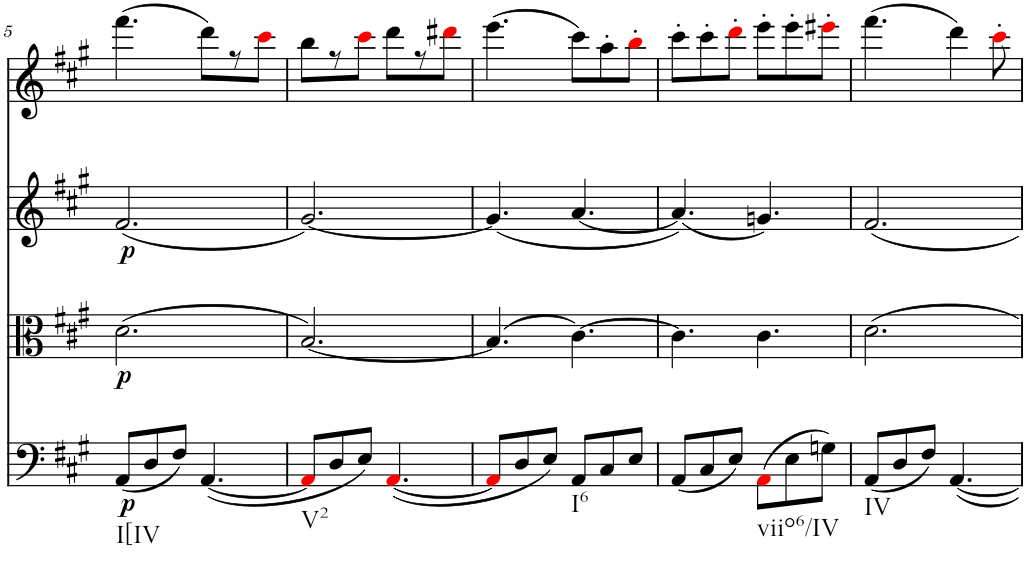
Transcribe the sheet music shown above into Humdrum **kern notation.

**kern	**dynam	**kern	**dynam	**kern	**dynam	**kern
*part4	*part4	*part3	*part3	*part2	*part2	*part1
*staff4	*staff4	*staff3	*staff3	*staff2	*staff2	*staff1
*I"Violoncello	*	*I"Viola	*	*I"Violin 2	*	*I"Violin 1
*I'Vc	*	*I'Vla	*	*I'Vln	*	*I'Vln
!!LO:PB:g=z
*clefF4	*	*clefC3	*	*clefG2	*	*clefG2
*k[f#c#g#]	*	*k[f#c#g#]	*	*k[f#c#g#]	*	*k[f#c#g#]
*A:	*	*A:	*	*A:	*	*A:
*M6/8	*	*M6/8	*	*M6/8	*	*M6/8
=5	=5	=5	=5	=5	=5	=5
!LO:TX:b:t=I[IV	!	!	!	!	!	!
!	!LO:DY:b	!	!LO:DY:b	!	!LO:DY:b	!
(8AA/L	p	(2.d\	p	(2.f#/	p	(4.fff#\
8D/	.	.	.	.	.	.
8F#/J)	.	.	.	.	.	.
([4.AA/	.	.	.	.	.	8ddd\L)
.	.	.	.	.	.	8r
.	.	.	.	.	.	8ccc#i\J
=6	=6	=6	=6	=6	=6	=6
!LO:TX:b:t=V2	!	!	!	!	!	!
8AAi/L]	.	[2.B/)	.	[2.g#/)	.	8bb\L
8D/	.	.	.	.	.	8r
8E/J)	.	.	.	.	.	8ccc#i\J
([4.AAi/	.	.	.	.	.	8ddd\L
.	.	.	.	.	.	8r
.	.	.	.	.	.	8ddd#Xi\J
=7	=7	=7	=7	=7	=7	=7
8AAi/L]	.	(4.B/]	.	(4.g#/]	.	(4.eee\
8D/	.	.	.	.	.	.
8E/J)	.	.	.	.	.	.
!LO:TX:b:t=I6	!	!	!	!	!	!
8AA/L	.	[4.c#\)	.	[4.a/	.	8ccc#\L)
8C#/	.	.	.	.	.	8aa'\
8E/J	.	.	.	.	.	8bb'i\J
=8	=8	=8	=8	=8	=8	=8
(8AA/L	.	4.c#\]	.	(4.a/])	.	8ccc#'\L
8C#/	.	.	.	.	.	8ccc#'\
8E/J)	.	.	.	.	.	8ddd'i\J
!LO:TX:b:t=viio6/IV	!	!	!	!	!	!
(8AAi\L	.	4.c#\	.	4.gn/)	.	8eee'\L
8E\	.	.	.	.	.	8eee'\
8Gn\J)	.	.	.	.	.	8eee#X'i\J
=9	=9	=9	=9	=9	=9	=9
!LO:TX:b:t=IV	!	!	!	!	!	!
(8AA/L	.	2.d\	.	2.f#/	.	(4.fff#\
8D/	.	.	.	.	.	.
8F#/J)	.	.	.	.	.	.
[4.AA/	.	.	.	.	.	4ddd\)
.	.	.	.	.	.	8ccc#'i\
=	=	=	=	=	=	=
*-	*-	*-	*-	*-	*-	*-
